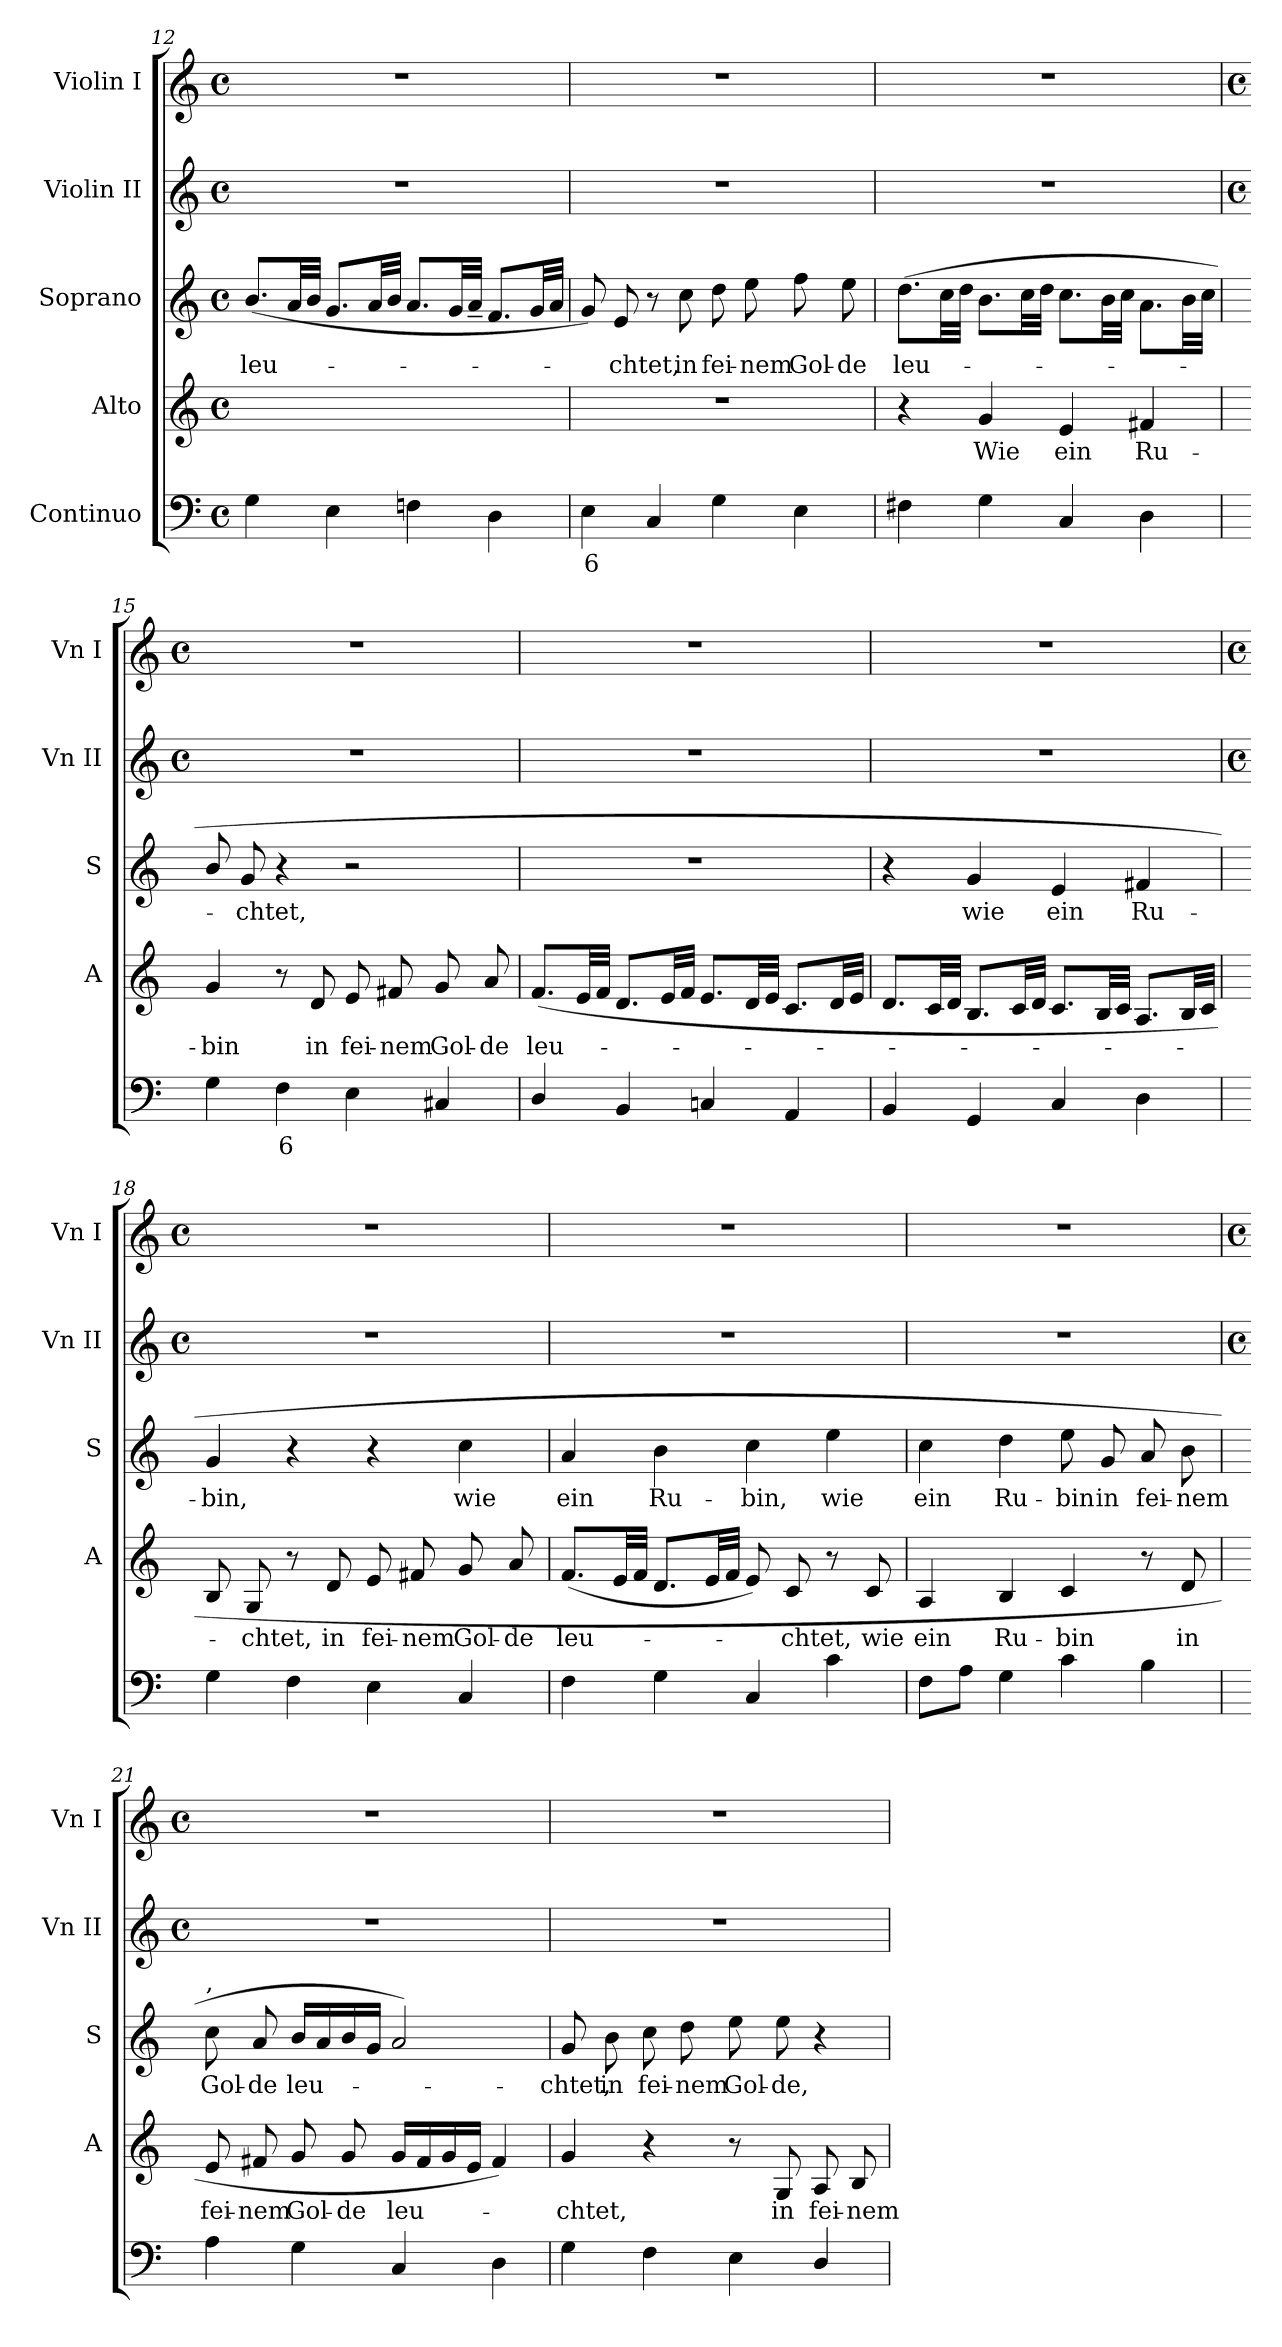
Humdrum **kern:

**kern	**text	**kern	**text	**kern	**text	**kern	**kern
*part5	*part5	*part4	*part4	*part3	*part3	*part2	*part1
*staff5	*staff5	*staff4	*staff4	*staff3	*staff3	*staff2	*staff1
*I"Continuo	*	*I"Alto	*	*I"Soprano	*	*I"Violin II	*I"Violin I
*	*	*I'A	*	*I'S	*	*I'Vn II	*I'Vn I
!!LO:LB:g=z
*clefF4	*	*clefG2	*	*clefG2	*	*clefG2	*clefG2
*k[]	*	*k[]	*	*k[]	*	*k[]	*k[]
*C:	*	*C:	*	*C:	*	*C:	*C:
*M4/4	*	*M4/4	*	*M4/4	*	*M4/4	*M4/4
*met(c)	*	*met(c)	*	*met(c)	*	*met(c)	*met(c)
=12	=12	=12	=12	=12	=12	=12	=12
!	!	!	!	!	!LO:LY:b	!	!
4G	.	1ryy	.	(<8.bL	leu-	1r	1r
.	.	.	.	32aLL	.	.	.
.	.	.	.	32bJJJ	.	.	.
4E	.	.	.	8.gL	.	.	.
.	.	.	.	32aLL	.	.	.
.	.	.	.	32bJJJ	.	.	.
4Fn	.	.	.	8.aL	.	.	.
.	.	.	.	32gLL	.	.	.
.	.	.	.	32a~JJJ	.	.	.
4D	.	.	.	8.fL	.	.	.
.	.	.	.	32gLL	.	.	.
.	.	.	.	32aJJJ	.	.	.
=13	=13	=13	=13	=13	=13	=13	=13
!	!LO:LY:b	!	!	!	!	!	!
4E	6	1r	.	8g)	.	1r	1r
!	!	!	!	!	!LO:LY:b	!	!
.	.	.	.	8e	chtet,	.	.
4C	.	.	.	8r	.	.	.
!	!	!	!	!	!LO:LY:b	!	!
.	.	.	.	8cc	in	.	.
!	!	!	!	!	!LO:LY:b	!	!
4G	.	.	.	8dd	fei-	.	.
!	!	!	!	!	!LO:LY:b	!	!
.	.	.	.	8ee	-nem	.	.
!	!	!	!	!	!LO:LY:b	!	!
4E	.	.	.	8ff	Gol-	.	.
!	!	!	!	!	!LO:LY:b	!	!
.	.	.	.	8ee	-de	.	.
=14	=14	=14	=14	=14	=14	=14	=14
!	!	!	!	!	!LO:LY:b	!	!
4F#X	.	4r	.	(<8.ddL	leu-	1r	1r
.	.	.	.	32ccLL	.	.	.
.	.	.	.	32ddJJJ	.	.	.
!	!	!	!LO:LY:b	!	!	!	!
4G	.	4g	Wie	8.bL	.	.	.
.	.	.	.	32ccLL	.	.	.
.	.	.	.	32ddJJJ	.	.	.
!	!	!	!LO:LY:b	!	!	!	!
4C	.	4e	ein	8.ccL	.	.	.
.	.	.	.	32bLL	.	.	.
.	.	.	.	32ccJJJ	.	.	.
!	!	!	!LO:LY:b	!	!	!	!
4D	.	4f#X	Ru-	8.aL	.	.	.
.	.	.	.	32bLL	.	.	.
.	.	.	.	32ccJJJ	.	.	.
!!LO:LB:g=z
=15	=15	=15	=15	=15	=15	=15	=15
*	*	*	*	*	*	*M4/4	*M4/4
*	*	*	*	*	*	*met(c)	*met(c)
!	!	!	!LO:LY:b	!	!LO:LY:b	!	!
4G	.	4g	-bin	8b/	.	1r	1r
!	!	!	!	!	!LO:LY:b	!	!
.	.	.	.	8g	chtet,	.	.
!	!LO:LY:b	!	!	!	!	!	!
4F	6	8r	.	4r	.	.	.
!	!	!	!LO:LY:b	!	!	!	!
.	.	8d	in	.	.	.	.
!	!	!	!LO:LY:b	!	!	!	!
4E	.	8e	fei-	2r	.	.	.
!	!	!	!LO:LY:b	!	!	!	!
.	.	8f#X	-nem	.	.	.	.
!	!	!	!LO:LY:b	!	!	!	!
4C#X	.	8g	Gol-	.	.	.	.
!	!	!	!LO:LY:b	!	!	!	!
.	.	8a	-de	.	.	.	.
=16	=16	=16	=16	=16	=16	=16	=16
!	!	!	!LO:LY:b	!	!	!	!
4D/	.	(<8.fL	leu-	1r	.	1r	1r
.	.	32eLL	.	.	.	.	.
.	.	32fJJJ	.	.	.	.	.
4BB	.	8.dL	.	.	.	.	.
.	.	32eLL	.	.	.	.	.
.	.	32fJJJ	.	.	.	.	.
4Cn	.	8.eL	.	.	.	.	.
.	.	32dLL	.	.	.	.	.
.	.	32eJJJ	.	.	.	.	.
4AA	.	8.cL	.	.	.	.	.
.	.	32dLL	.	.	.	.	.
.	.	32eJJJ	.	.	.	.	.
=17	=17	=17	=17	=17	=17	=17	=17
4BB	.	8.dL	.	4r	.	1r	1r
.	.	32cLL	.	.	.	.	.
.	.	32dJJJ	.	.	.	.	.
!	!	!	!	!	!LO:LY:b	!	!
4GG	.	8.BL	.	4g	wie	.	.
.	.	32cLL	.	.	.	.	.
.	.	32dJJJ	.	.	.	.	.
!	!	!	!	!	!LO:LY:b	!	!
4C	.	8.cL	.	4e	ein	.	.
.	.	32BLL	.	.	.	.	.
.	.	32cJJJ	.	.	.	.	.
!	!	!	!	!	!LO:LY:b	!	!
4D	.	8.AL	.	4f#X	Ru-	.	.
.	.	32BLL	.	.	.	.	.
.	.	32cJJJ	.	.	.	.	.
!!LO:LB:g=z
=18	=18	=18	=18	=18	=18	=18	=18
*	*	*	*	*	*	*M4/4	*M4/4
*	*	*	*	*	*	*met(c)	*met(c)
!	!	!	!	!	!LO:LY:b	!	!
4G	.	8B	.	4g	-bin,	1r	1r
!	!	!	!LO:LY:b	!	!	!	!
.	.	8G	chtet,	.	.	.	.
4F	.	8r	.	4r	.	.	.
!	!	!	!LO:LY:b	!	!	!	!
.	.	8d	in	.	.	.	.
!	!	!	!LO:LY:b	!	!	!	!
4E	.	8e	fei-	4r	.	.	.
!	!	!	!LO:LY:b	!	!	!	!
.	.	8f#X	-nem	.	.	.	.
!	!	!	!LO:LY:b	!	!LO:LY:b	!	!
4C	.	8g	Gol-	4cc	wie	.	.
!	!	!	!LO:LY:b	!	!	!	!
.	.	8a	-de	.	.	.	.
=19	=19	=19	=19	=19	=19	=19	=19
!	!	!	!LO:LY:b	!	!LO:LY:b	!	!
4F	.	(<8.fL	leu-	4a	ein	1r	1r
.	.	32eLL	.	.	.	.	.
.	.	32fJJJ	.	.	.	.	.
!	!	!	!	!	!LO:LY:b	!	!
4G	.	8.dL	.	4b	Ru-	.	.
.	.	32eLL	.	.	.	.	.
.	.	32fJJJ	.	.	.	.	.
!	!	!	!	!	!LO:LY:b	!	!
4C	.	8e)	.	4cc	-bin,	.	.
!	!	!	!LO:LY:b	!	!	!	!
.	.	8c	chtet,	.	.	.	.
!	!	!	!	!	!LO:LY:b	!	!
4c	.	8r	.	4ee	wie	.	.
!	!	!	!LO:LY:b	!	!	!	!
.	.	8c	wie	.	.	.	.
=20	=20	=20	=20	=20	=20	=20	=20
!	!	!	!LO:LY:b	!	!LO:LY:b	!	!
8FL	.	4A	ein	4cc	ein	1r	1r
8AJ	.	.	.	.	.	.	.
!	!	!	!LO:LY:b	!	!LO:LY:b	!	!
4G	.	4B	Ru-	4dd	Ru-	.	.
!	!	!	!LO:LY:b	!	!LO:LY:b	!	!
4c	.	4c	-bin	8ee	-bin	.	.
!	!	!	!	!	!LO:LY:b	!	!
.	.	.	.	8g	in	.	.
!	!	!	!	!	!LO:LY:b	!	!
4B	.	8r	.	8a	fei-	.	.
!	!	!	!LO:LY:b	!	!LO:LY:b	!	!
.	.	8d	in	8b	-nem	.	.
!!LO:LB:g=z
=21	=21	=21	=21	=21	=21	=21	=21
*	*	*	*	*	*	*M4/4	*M4/4
*	*	*	*	*	*	*met(c)	*met(c)
!	!	!	!	!LO:TX:a:t=,	!	!	!
!	!	!	!LO:LY:b	!	!LO:LY:b	!	!
4A	.	8e	fei-	8cc	Gol-	1r	1r
!	!	!	!LO:LY:b	!	!LO:LY:b	!	!
.	.	8f#X	-nem	8a	-de	.	.
!	!	!	!LO:LY:b	!	!LO:LY:b	!	!
4G	.	8g	Gol-	16bLL	leu-	.	.
.	.	.	.	16a	.	.	.
!	!	!	!LO:LY:b	!	!	!	!
.	.	8g	-de	16b	.	.	.
.	.	.	.	16gJJ	.	.	.
!	!	!	!LO:LY:b	!	!	!	!
4C	.	16gLL	leu-	2a)	.	.	.
.	.	16f#	.	.	.	.	.
.	.	16g	.	.	.	.	.
.	.	16eJJ	.	.	.	.	.
4D	.	4f#)	.	.	.	.	.
=22	=22	=22	=22	=22	=22	=22	=22
!	!	!	!LO:LY:b	!	!LO:LY:b	!	!
4G	.	4g	chtet,	8g	chtet,	1r	1r
!	!	!	!	!	!LO:LY:b	!	!
.	.	.	.	8b	in	.	.
!	!	!	!	!	!LO:LY:b	!	!
4F	.	4r	.	8cc	fei-	.	.
!	!	!	!	!	!LO:LY:b	!	!
.	.	.	.	8dd	-nem	.	.
!	!	!	!	!	!LO:LY:b	!	!
4E	.	8r	.	8ee	Gol-	.	.
!	!	!	!LO:LY:b	!	!LO:LY:b	!	!
.	.	8G	in	8ee	-de,	.	.
!	!	!	!LO:LY:b	!	!	!	!
4D/	.	8A	fei-	4r	.	.	.
!	!	!	!LO:LY:b	!	!	!	!
.	.	8B	-nem	.	.	.	.
=	=	=	=	=	=	=	=
*-	*-	*-	*-	*-	*-	*-	*-
